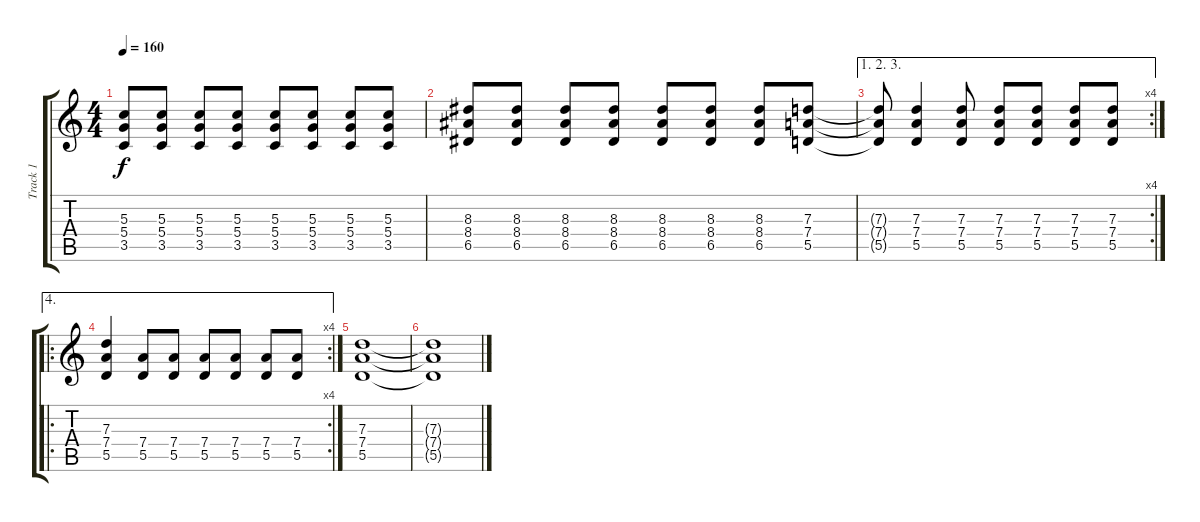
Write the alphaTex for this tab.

\track ("Track 1" "Track 1") {instrument distortionguitar}
\staff {score tabs}
\tuning (E4 B3 G3 D3 A2 E2) {hide}
\ts (4 4)
\tempo 160
\clef g2
\ks c
(5.3{t} 5.4{t} 3.5{t}).8{dy f} (5.3 5.4 3.5).8 (5.3 5.4 3.5).8 (5.3 5.4 3.5).8 (5.3 5.4 3.5).8 (5.3 5.4 3.5).8 (5.3 5.4 3.5).8 (5.3 5.4 3.5).8 |
(8.3 8.4 6.5).8 (8.3 8.4 6.5).8 (8.3 8.4 6.5).8 (8.3 8.4 6.5).8 (8.3 8.4 6.5).8 (8.3 8.4 6.5).8 (8.3 8.4 6.5).8 (7.3 7.4 5.5).8 |
\ae (1 2 3)
\rc 4
(7.3{t} 7.4{t} 5.5{t}).8 (7.3 7.4 5.5).4 (7.3 7.4 5.5).8 (7.3 7.4 5.5).8 (7.3 7.4 5.5).8 (7.3 7.4 5.5).8 (7.3 7.4 5.5).8 |
\ae 4
\ro
\rc 4
(7.3 7.4 5.5).4 (7.4 5.5).8 (7.4 5.5).8 (7.4 5.5).8 (7.4 5.5).8 (7.4 5.5).8 (7.4 5.5).8 |
(7.3 7.4 5.5).1 |
(7.3{t} 7.4{t} 5.5{t}).1
